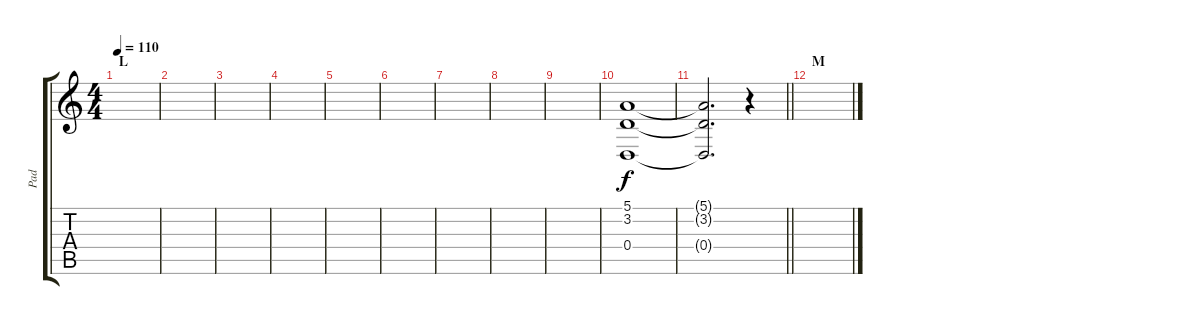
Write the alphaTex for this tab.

\track ("Pad" "Pad") {instrument pad8sweep}
\staff {score tabs}
\tuning (E4 B3 G3 D3 A2 E2) {hide}
\ts (4 4)
\section ("" "L")
\tempo 110
\clef g2
\ks c
|
|
|
|
|
|
|
|
|
(5.1 3.2 0.4).1 |
\barLineRight lightlight
(5.1{t} 3.2{t} 0.4{t}).2{d} r.4 |
\section ("" "M")
